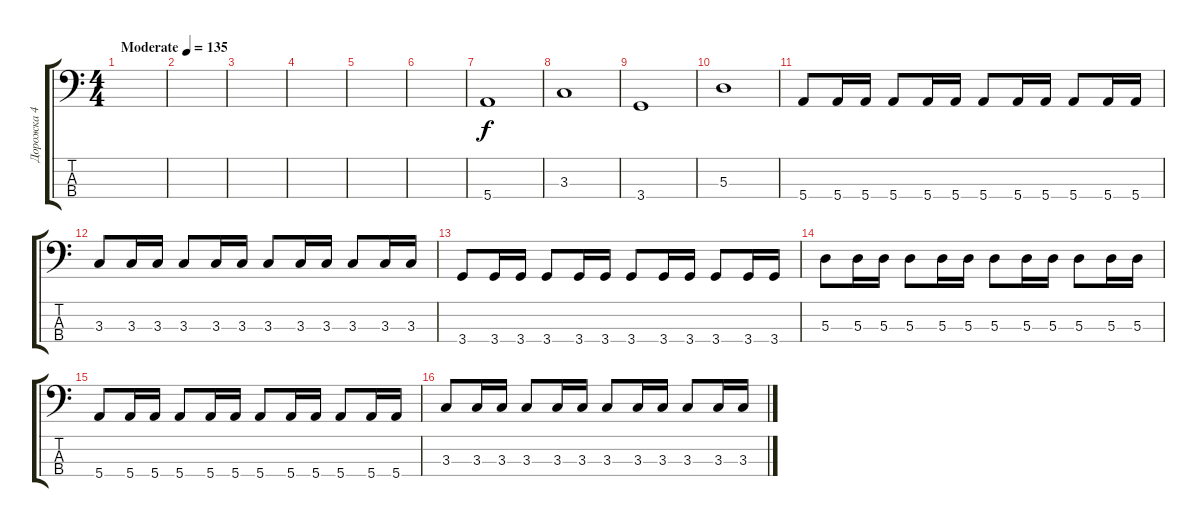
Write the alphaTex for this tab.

\track ("Дорожка 4" "Дорожка 4") {instrument electricbassfinger}
\staff {score tabs}
\tuning (G2 D2 A1 E1) {hide}
\ts (4 4)
\tempo (135 "Moderate")
\clef f4
\ks c
|
|
|
|
|
|
5.4.1 |
3.3.1 |
3.4.1 |
5.3.1 |
5.4.8 5.4.16 5.4.16 5.4.8 5.4.16 5.4.16 5.4.8 5.4.16 5.4.16 5.4.8 5.4.16 5.4.16 |
3.3.8 3.3.16 3.3.16 3.3.8 3.3.16 3.3.16 3.3.8 3.3.16 3.3.16 3.3.8 3.3.16 3.3.16 |
3.4.8 3.4.16 3.4.16 3.4.8 3.4.16 3.4.16 3.4.8 3.4.16 3.4.16 3.4.8 3.4.16 3.4.16 |
5.3.8 5.3.16 5.3.16 5.3.8 5.3.16 5.3.16 5.3.8 5.3.16 5.3.16 5.3.8 5.3.16 5.3.16 |
5.4.8 5.4.16 5.4.16 5.4.8 5.4.16 5.4.16 5.4.8 5.4.16 5.4.16 5.4.8 5.4.16 5.4.16 |
3.3.8 3.3.16 3.3.16 3.3.8 3.3.16 3.3.16 3.3.8 3.3.16 3.3.16 3.3.8 3.3.16 3.3.16
